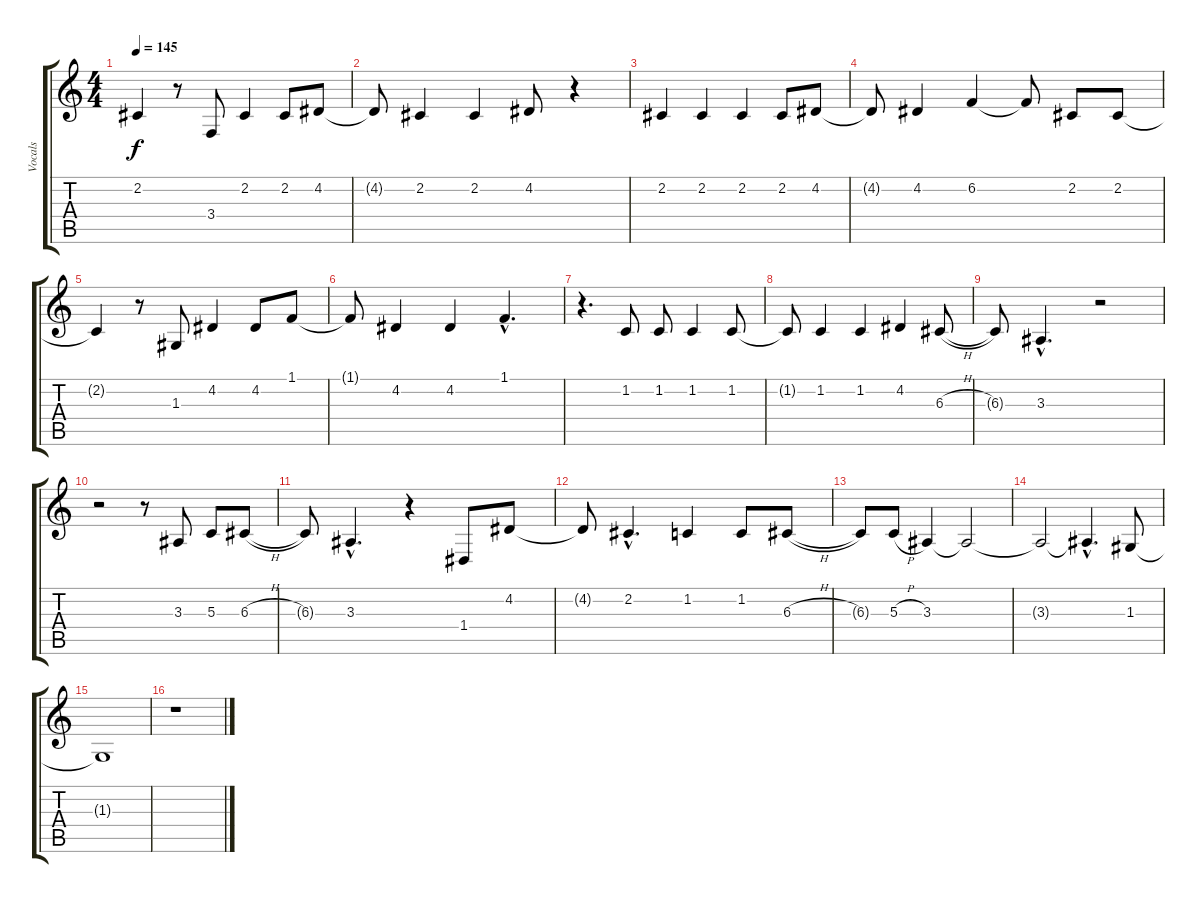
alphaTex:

\track ("Vocals" "Vocals") {instrument lead2sawtooth}
\staff {score tabs}
\tuning (E4 B3 G3 D3 A2 E2) {hide}
\ts (4 4)
\tempo 145
\clef g2
\ks c
2.2{t}.4{dy f} r.8 3.4.8 2.2.4 2.2.8 4.2.8 |
4.2{t}.8 2.2.4 2.2.4 4.2.8 r.4 |
2.2.4 2.2.4 2.2.4 2.2.8 4.2.8 |
4.2{t}.8 4.2.4 6.2.4 6.2{t}.8 2.2.8 2.2.8 |
2.2{t}.4 r.8 1.3.8 4.2.4 4.2.8 1.1.8 |
1.1{t}.8 4.2.4 4.2.4 1.1{hac}.4{d} |
r.4{d} 1.2.8 1.2.8 1.2.4 1.2.8 |
1.2{t}.8 1.2.4 1.2.4 4.2.4 6.3{h}.8 |
6.3{t}.8 3.3{hac}.4{d} r.2 |
r.2 r.8 3.3.8 5.3.8 6.3{h}.8 |
6.3{t}.8 3.3{hac}.4{d} r.4 1.4.8 4.2.8 |
4.2{t}.8 2.2{hac}.4{d} 1.2.4 1.2.8 6.3{h}.8 |
6.3{t}.8 5.3{h}.8 3.3.4 3.3{t}.2 |
3.3{t}.2 3.3{hac t}.4{d} 1.3.8 |
1.3{t}.1 |
r.1
